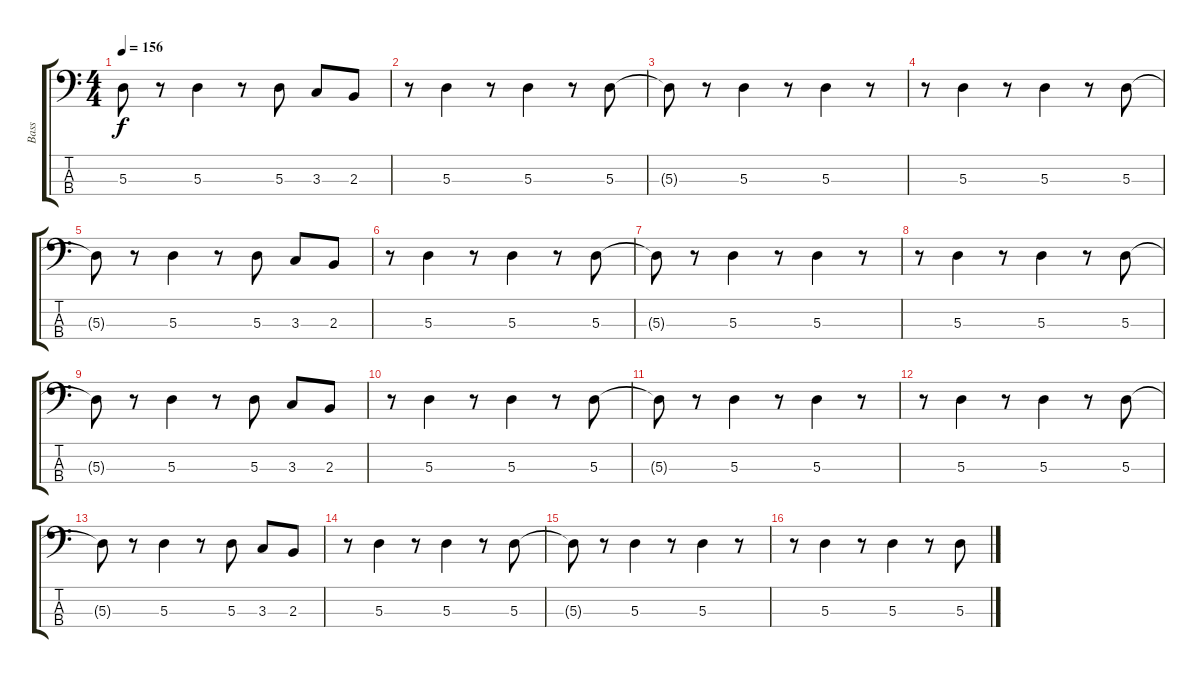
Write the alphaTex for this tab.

\track ("Bass" "Bass") {instrument slapbass2}
\staff {score tabs}
\tuning (G2 D2 A1 E1) {hide}
\ts (4 4)
\tempo 156
\clef f4
\ks c
5.3{t}.8{dy f} r.8 5.3.4 r.8 5.3.8 3.3.8 2.3.8 |
r.8 5.3.4 r.8 5.3.4 r.8 5.3.8 |
5.3{t}.8 r.8 5.3.4 r.8 5.3.4 r.8 |
r.8 5.3.4 r.8 5.3.4 r.8 5.3.8 |
5.3{t}.8 r.8 5.3.4 r.8 5.3.8 3.3.8 2.3.8 |
r.8 5.3.4 r.8 5.3.4 r.8 5.3.8 |
5.3{t}.8 r.8 5.3.4 r.8 5.3.4 r.8 |
r.8 5.3.4 r.8 5.3.4 r.8 5.3.8 |
5.3{t}.8 r.8 5.3.4 r.8 5.3.8 3.3.8 2.3.8 |
r.8 5.3.4 r.8 5.3.4 r.8 5.3.8 |
5.3{t}.8 r.8 5.3.4 r.8 5.3.4 r.8 |
r.8 5.3.4 r.8 5.3.4 r.8 5.3.8 |
5.3{t}.8 r.8 5.3.4 r.8 5.3.8 3.3.8 2.3.8 |
r.8 5.3.4 r.8 5.3.4 r.8 5.3.8 |
5.3{t}.8 r.8 5.3.4 r.8 5.3.4 r.8 |
r.8 5.3.4 r.8 5.3.4 r.8 5.3.8
